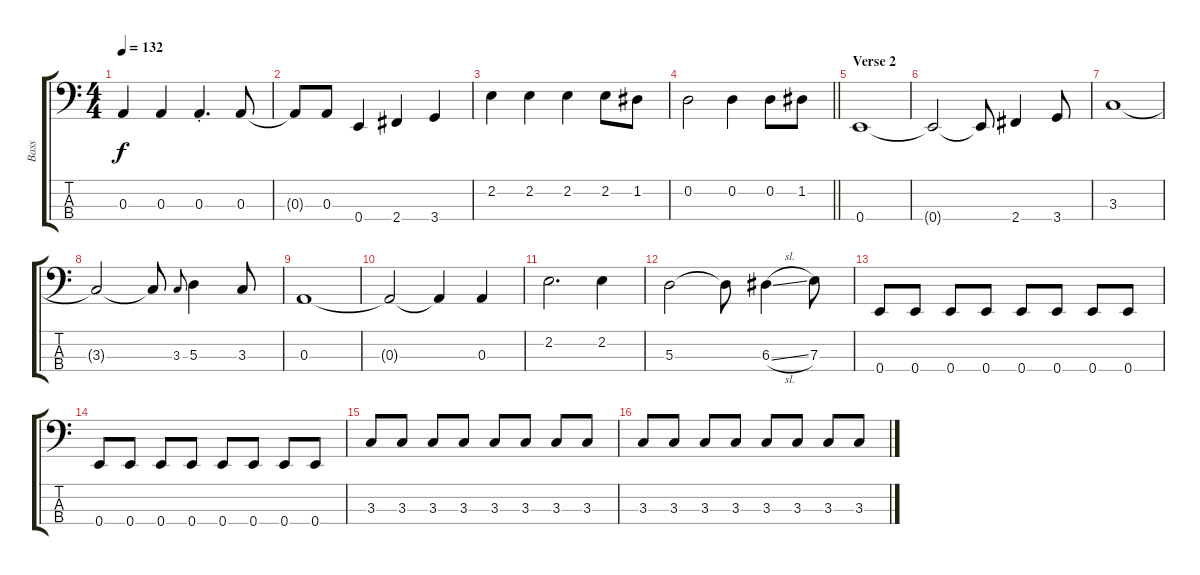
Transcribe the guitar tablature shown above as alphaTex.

\track ("Bass" "Bass") {instrument electricbasspick}
\staff {score tabs}
\tuning (G2 D2 A1 E1) {hide}
\ts (4 4)
\tempo 132
\clef f4
\ks c
0.3.4{dy f} 0.3.4 0.3{st}.4{d} 0.3.8 |
0.3{t}.8 0.3.8 0.4.4 2.4.4 3.4.4 |
2.2.4 2.2.4 2.2.4 2.2.8 1.2.8 |
\barLineRight lightlight
0.2.2 0.2.4 0.2.8 1.2.8 |
\section ("" "Verse 2")
0.4.1 |
0.4{t}.2 0.4{t}.8 2.4.4 3.4.8 |
3.3.1 |
3.3{t}.2 3.3{t}.8 3.3.8{gr onbeat} 5.3.4 3.3.8 |
0.3.1 |
0.3{t}.2 0.3{t}.4 0.3.4 |
2.2.2{d} 2.2.4 |
5.3.2 5.3{t}.8 6.3{sl}.4 7.3.8 |
0.4.8 0.4.8 0.4.8 0.4.8 0.4.8 0.4.8 0.4.8 0.4.8 |
0.4.8 0.4.8 0.4.8 0.4.8 0.4.8 0.4.8 0.4.8 0.4.8 |
3.3.8 3.3.8 3.3.8 3.3.8 3.3.8 3.3.8 3.3.8 3.3.8 |
3.3.8 3.3.8 3.3.8 3.3.8 3.3.8 3.3.8 3.3.8 3.3.8
